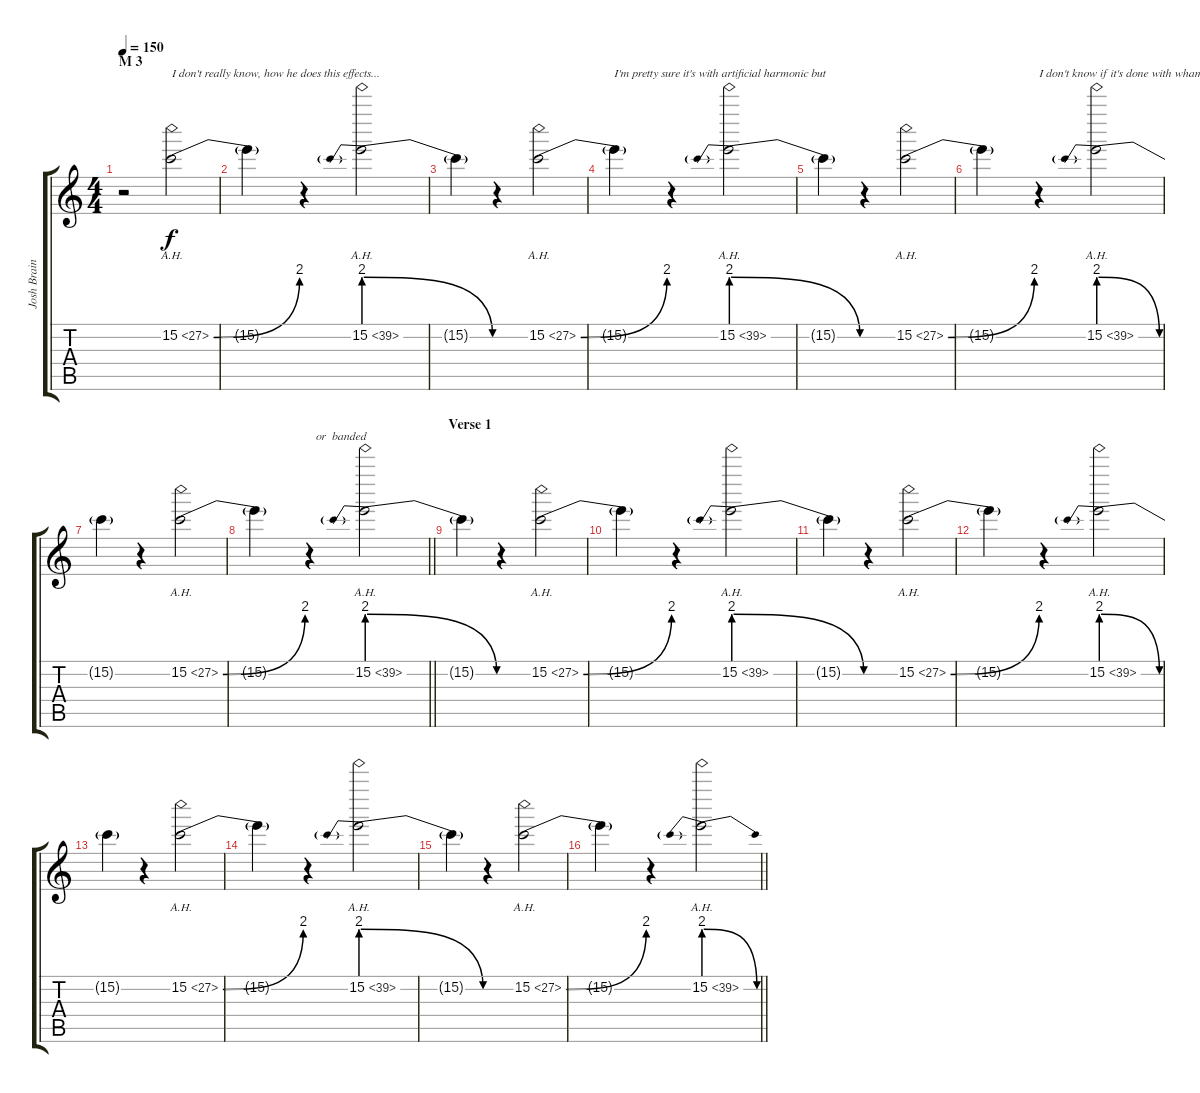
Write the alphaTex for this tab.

\track ("Josh Brainard" "Josh Brain") {instrument distortionguitar}
\staff {score tabs}
\tuning (D4 A3 F3 C3 G2 C2) {hide}
\ts (4 4)
\section ("" "M 3")
\tempo 150
\clef g2
\ks c
r.2{dy f} 15.2{be (bend 0 0 60 8) ah 12}.2{txt "I don't really know, how he does this effects... "} |
15.2{t}.4 r.4 15.2{be (prebendrelease 0 8 60 0) ah 24}.2 |
15.2{t}.4 r.4 15.2{be (bend 0 0 60 8) ah 12}.2 |
15.2{t}.4{txt "I'm pretty sure it's with artificial harmonic but"} r.4 15.2{be (prebendrelease 0 8 60 0) ah 24}.2 |
15.2{t}.4 r.4 15.2{be (bend 0 0 60 8) ah 12}.2 |
15.2{t}.4 r.4{txt "I don't know if it's done with whammy bar"} 15.2{be (prebendrelease 0 8 60 0) ah 24}.2 |
15.2{t}.4 r.4 15.2{be (bend 0 0 60 8) ah 12}.2 |
\barLineRight lightlight
15.2{t}.4 r.4{txt "  or  banded"} 15.2{be (prebendrelease 0 8 60 0) ah 24}.2 |
\section ("" "Verse 1")
15.2{t}.4 r.4 15.2{be (bend 0 0 60 8) ah 12}.2 |
15.2{t}.4 r.4 15.2{be (prebendrelease 0 8 60 0) ah 24}.2 |
15.2{t}.4 r.4 15.2{be (bend 0 0 60 8) ah 12}.2 |
15.2{t}.4 r.4 15.2{be (prebendrelease 0 8 60 0) ah 24}.2 |
15.2{t}.4 r.4 15.2{be (bend 0 0 60 8) ah 12}.2 |
15.2{t}.4 r.4 15.2{be (prebendrelease 0 8 60 0) ah 24}.2 |
15.2{t}.4 r.4 15.2{be (bend 0 0 60 8) ah 12}.2 |
\barLineRight lightlight
15.2{t}.4 r.4 15.2{be (prebendrelease 0 8 60 0) ah 24}.2
